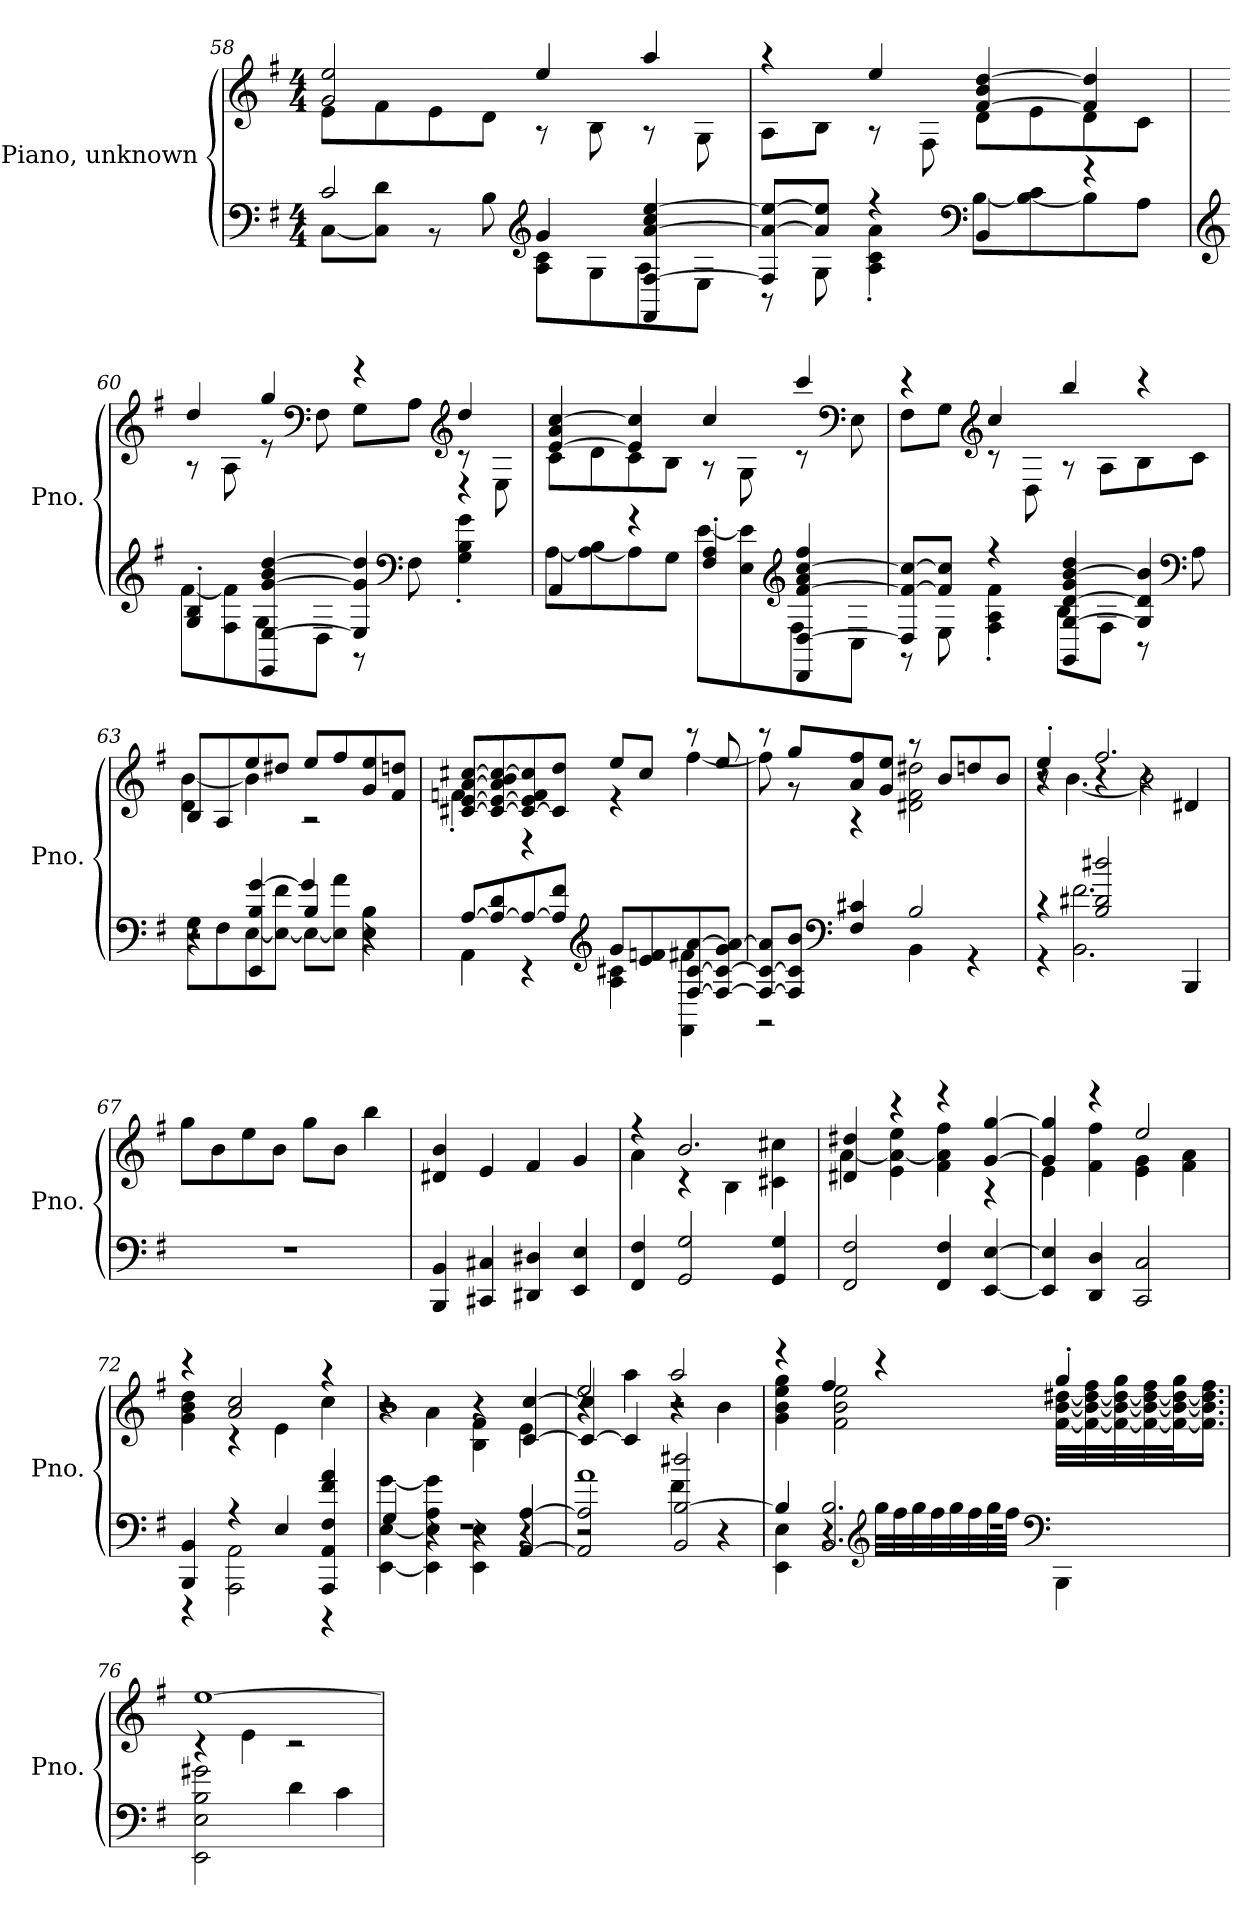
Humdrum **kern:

**kern	**kern
*part1	*part1
*staff2	*staff1
*I"Piano, unknown	*
*I'Pno.	*
*clefF4	*clefG2
*k[f#]	*k[f#]
*M4/4	*M4/4
=58	=58
*^	*^
2c/	[8C\L	2g/ 2ee/	8e\L
.	8C\] 8d\J	.	8f#\
.	8r	.	8e\
.	8B\	.	8d\J
*clefG2	*	*	*
4g/	8A\ 8c\L	4ee/	8r
.	8G\	.	8B\
4FF#/ [4F#/ [4a/ 4cc/ [4ee/	8A\	4aa/	8r
.	8E\J	.	8G\
=59	=59	=59	=59
8F#/] 8a/_ 8ee/_L	8r	4r	8A\L
8a/] 8ee/]J	8G\	.	8B\J
4r	4A\' 4c\' 4a\'	4ee/	8r
.	.	.	8F#\
*clefF4	*	*	*
4BB/	[8B\L	[4f#/ 4b/ [4dd/	8d\L
.	8B\_ 8c\	.	8e\
4r	8B\]	4f#/] 4dd/]	8d\
.	8A\J	.	8c\J
!!LO:LB:g=z	!!
=60	=60	=60	=60
*clefG2	*	*	*
4G/' 4B/'	[8f#\L	4dd/	8r
.	8F#\ 8f#\]	.	8A\
4EE/ [4E/ [4g/ 4b/ [4dd/	8G\	4gg/	8r
*	*	*clefF4	*
.	8D\J	.	8F#\
4E/] 4g/] 4dd/]	8r	4r	8G\L
*clefF4	*	*	*
.	8F#\	.	8A\J
*	*	*clefG2	*
4r	4G\' 4B\' 4g\'	4dd/	8r
.	.	.	8E\
=61	=61	=61	=61
4AA/	[8A\L	[4e/ 4a/ [4cc/	8c\L
.	8A\_ 8B\	.	8d\
4r	8A\]	4e/] 4cc/]	8c\
.	8G\J	.	8B\J
4F#/' 4A/'	[8e\L	4cc/	8r
.	8E\ 8e\]	.	8G\
*clefG2	*	*	*
4DD/ [4D/ [4f#/ 4a/ [4cc/ 4ff#/	8F#\	4ccc/	8r
*	*	*clefF4	*
.	8C\J	.	8E\
=62	=62	=62	=62
8D/] 8f#/_ 8cc/_L	8r	4r	8F#\L
8f#/] 8cc/]J	8E\	.	8G\J
*	*	*clefG2	*
4r	4F#\' 4A\' 4f#\'	4cc/	8r
.	.	.	8D\
4GG/ [4G/ [4d/ 4g/ [4b/ 4dd/	8B\L	4bb/	8r
.	8F#\J	.	8A\L
4G/] 4d/] 4b/]	8r	4r	8B\
*clefF4	*	*	*
.	8A\	.	8c\J
!!LO:LB:g=z	!!
=63	=63	=63	=63
*	*^	*	*
2r	8G\L	4r	8B/L	4d\ [4b\
.	8F#\	.	8A/	.
.	[8E\	4EE/ 4B/ [4g/	8ee/	4b\]
.	8E\_ 8f#\J	.	8dd#X/J	.
4B/	8E\L_	4g/]	8ee/L	2r
.	8E\] 8a\J	.	8ff#/	.
4r	4E\ 4B\	4r	8g/ 8ee/	.
.	.	.	8f#/ 8ddn/J	.
*	*v	*v	*	*
=64	=64	=64	=64
[8A/L	4AA\	[8c#X/ [8e/ [8a/ [8cc#X/L	4fn'\
8A/_ 8d/	.	8c#/_ 8e/_ 8a/] 8b/ 8cc#/_	.
8A/_	4r	8c#/_ 8e/] 8f/ 8cc#/]	4r
8A/] 8f#/J	.	8c#/] 8dd/J	.
*clefG2	*	*	*
8g/L	4A\ 4c#X\	8ee/L	4r
8e/ 8fn/	.	8cc#/J	.
[8F#/ [8c#/ [8a/	4FF#\ 4f#X\	8r	[4ff#\
8F#/_ 8c#/_ 8g/ 8a/_J	.	8ee/	.
=65	=65	=65	=65
8F#/_ 8c#/_ 8a/]L	2r	8r	8ff#\]
8F#/] 8c#/] 8b/J	.	8gg/L	8r
*clefF4	*	*	*
4F#/ 4c#X/	.	8a/ 8ff#/	4r
.	.	8g/ 8ee/J	.
2B/	4BB\	8r	2d#X\ 2f#\ 2dd#X\
.	.	8b/L	.
.	4r	8ddn/	.
.	.	8b/J	.
!!LO:LB:g=z
=66	=66	=66	=66
*	*	*	*^
4r	4r	4r	8r	4ee'/
.	.	.	[4.b\	.
2B/ 2d#X/ 2dd#X/	2.BB\ 2.f#\	2.ff#/	.	4r
.	.	.	2b\]	4r
4BBB/	.	.	.	4d#X/
*v	*v	*	*	*
*	*v	*v	*v
=67	=67
1r	8gg\L
.	8b\
.	8ee\
.	8b\J
.	8gg\L
.	8b\J
.	4bb\
=68	=68
4BBB/ 4BB/	4d#X/ 4b/
4CC#X/ 4C#X/	4e/
4DD#X/ 4D#X/	4f#/
4EE/ 4E/	4g/
=69	=69
*	*^
4FF#/ 4F#/	4r	4a\
2GG/ 2G/	2.b/	4r
.	.	4B\
4GG/ 4G/	.	4c#X\ 4cc#X\
=70	=70	=70
2FF#/ 2F#/	4d#X/ 4dd#X/	[4a\
.	4r	4e\ 4a\_ 4ee\
4FF#/ 4F#/	4r	4f#\ 4a\] 4ff#\
[4EE/ [4E/	[4g/ [4gg/	4r
=71	=71	=71
4EE/] 4E/]	4g/] 4gg/]	4e\
4DD/ 4D/	4r	4f#\ 4ff#\
2CC/ 2C/	2ee/	4e\ 4g\
.	.	4f#\ 4a\
!!LO:PB:g=z	!!
=72	=72	=72
*^	*	*
4BBB/ 4BB/	4r	4r	4g\ 4b\ 4dd\
4r	2AAA\ 2AA\	2a/ 2cc/	4r
4E/	.	.	4e\
4AAA/ 4AA/ 4F#/ 4f#/ 4a/	4r	4r	4cc\
=73	=73	=73	=73
*	*^	*	*^
1r	[4EE\ [4E\ [4g\	4G/	1b	4r	2r
.	4EE\] 4E\] 4A\ 4g\]	4r	.	4a\	.
.	4EE\ 4E\	4r	.	4B\ 4f#\	4r
.	4r	[4AA/ [4A/	.	4e\	[4c/ [4cc/
=74	=74	=74	=74	=74	=74
1a	2r	2AA/] 2A/]	2ee/	4r	4c/_ 4cc/]
.	.	.	.	4aa\	4c/]
.	4f#\	2BB/ [2B/ 2dd#X/	2aa/	4r	2r
.	4r	.	.	4b\	.
*	*	*	*	*v	*v
=75	=75	=75	=75	=75
1r	4EE\ 4E\	4B/]	4r	4g\ 4b\ 4ee\ 4gg\
.	4r	2.BB/ 2.B/	4ff#/	2f#\ 2b\ 2ee\
*clefG2	*	*	*	*
.	32gg\LLL	.	4r	.
.	32ff#\	.	.	.
.	32gg\	.	.	.
.	32ff#\	.	.	.
.	32gg\	.	.	.
.	32ff#\	.	.	.
.	32gg\	.	.	.
.	32ff#\JJJ	.	.	.
*clefF4	*	*	*	*
.	4BBB\	.	4gg'/	[32f#\ [32b\ [32dd#X\LLL
.	.	.	.	32f#\_ 32b\_ 32dd#\_ 32ff#\
.	.	.	.	32f#\_ 32b\_ 32dd#\_ 32gg\
.	.	.	.	32f#\_ 32b\_ 32dd#\_ 32ff#\
.	.	.	.	32f#\_ 32b\_ 32dd#\_ 32gg\J
.	.	.	.	16.f#\] 16.b\] 16.dd#\] 16.ff#\JJ
*v	*v	*v	*	*
!!LO:LB:g=z	!!
=76	=76	=76
2EE\ 2E\ 2B\ 2g#X\	[1ee	4r
.	.	4e\
4d\	.	2r
4c\	.	.
*	*v	*v
=	=
*-	*-
